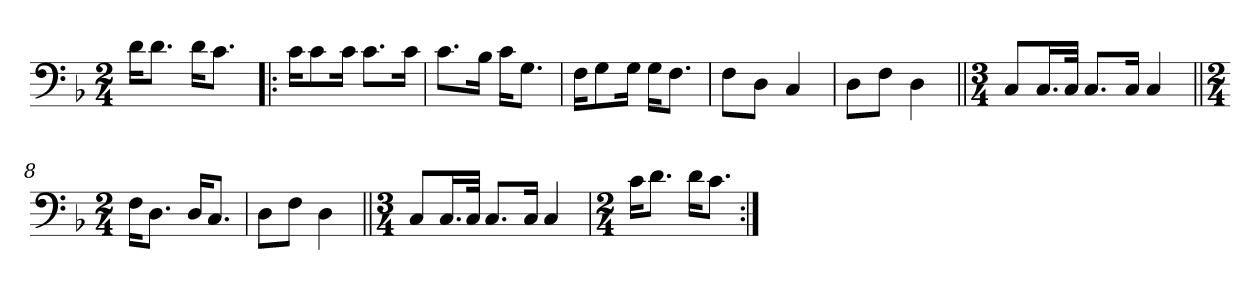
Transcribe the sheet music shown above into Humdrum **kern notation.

**kern
*part1
*staff1
*clefF4
*k[b-]
*M2/4
=1
16d\KL
8.d\J
16d\KL
8.c\J
=2!|:
16c\KL
8c\
16c\Jk
8.c\L
16c\Jk
=3
8.c\L
16B-\Jk
16c\KL
8.G\J
=4
16F\KL
8G\
16G\Jk
16G\KL
8.F\J
=5
8F\L
8D\J
4C/
=6
8D\L
8F\J
4D\
=7||
*M3/4
8C/L
16.C/L
32C/JJk
8.C/L
16C/Jk
4C/
=8||
*M2/4
16F\KL
8.D\J
16D/KL
8.C/J
=9
8D\L
8F\J
4D\
=10||
*M3/4
8C/L
16.C/L
32C/JJk
8.C/L
16C/Jk
4C/
=11
*M2/4
16c\KL
8.d\J
16d\KL
8.c\J
=:|!
*-
